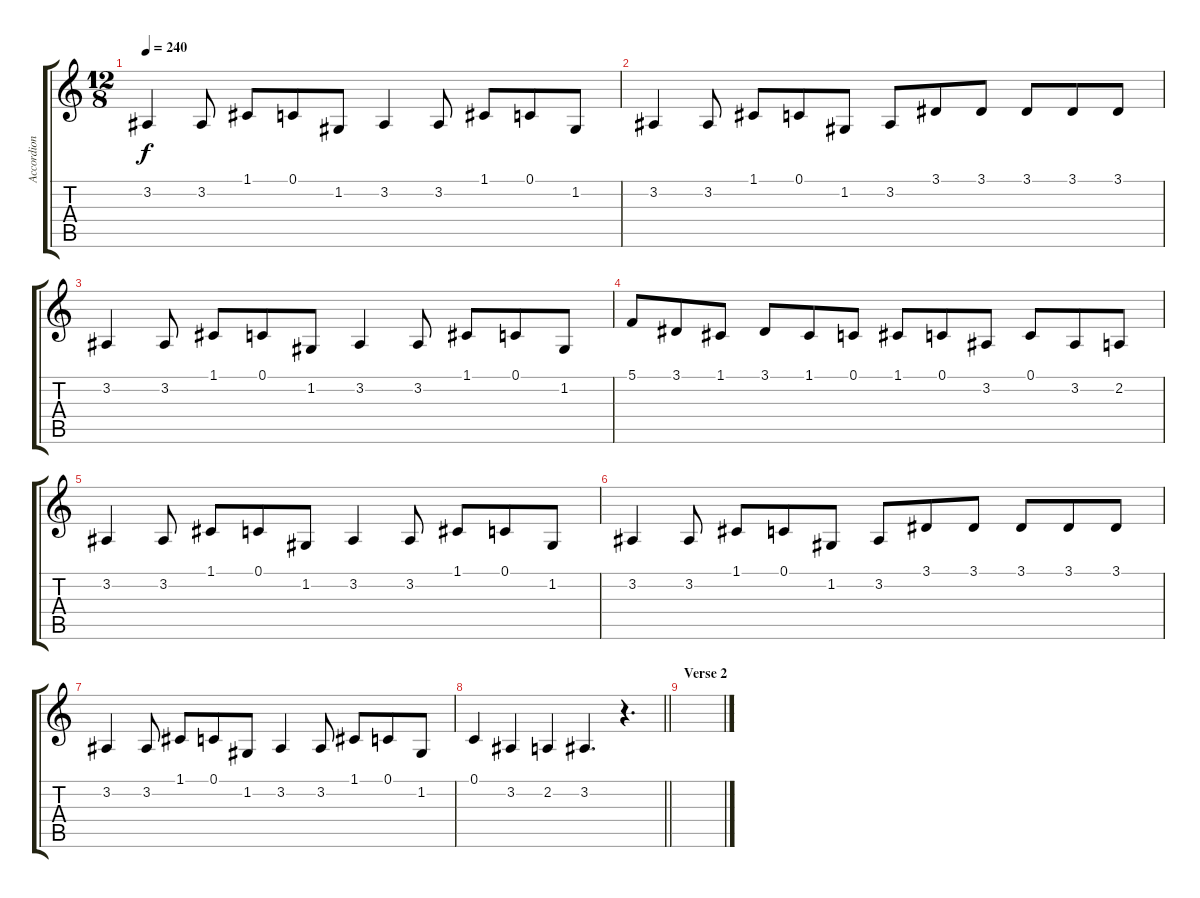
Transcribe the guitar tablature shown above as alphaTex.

\track ("Accordion" "Accordion") {instrument accordion}
\staff {score tabs}
\tuning (C4 G3 Eb3 Bb2 F2 C2) {hide}
\ts (12 8)
\tempo 240
\clef g2
\ks c
3.2.4{dy f} 3.2.8 1.1.8 0.1.8 1.2.8 3.2.4 3.2.8 1.1.8 0.1.8 1.2.8 |
3.2.4 3.2.8 1.1.8 0.1.8 1.2.8 3.2.8 3.1.8 3.1.8 3.1.8 3.1.8 3.1.8 |
3.2.4 3.2.8 1.1.8 0.1.8 1.2.8 3.2.4 3.2.8 1.1.8 0.1.8 1.2.8 |
5.1.8 3.1.8 1.1.8 3.1.8 1.1.8 0.1.8 1.1.8 0.1.8 3.2.8 0.1.8 3.2.8 2.2.8 |
3.2.4 3.2.8 1.1.8 0.1.8 1.2.8 3.2.4 3.2.8 1.1.8 0.1.8 1.2.8 |
3.2.4 3.2.8 1.1.8 0.1.8 1.2.8 3.2.8 3.1.8 3.1.8 3.1.8 3.1.8 3.1.8 |
3.2.4 3.2.8 1.1.8 0.1.8 1.2.8 3.2.4 3.2.8 1.1.8 0.1.8 1.2.8 |
\barLineRight lightlight
0.1.4 3.2.4 2.2.4 3.2.4{d} r.4{d} |
\section ("" "Verse 2")
